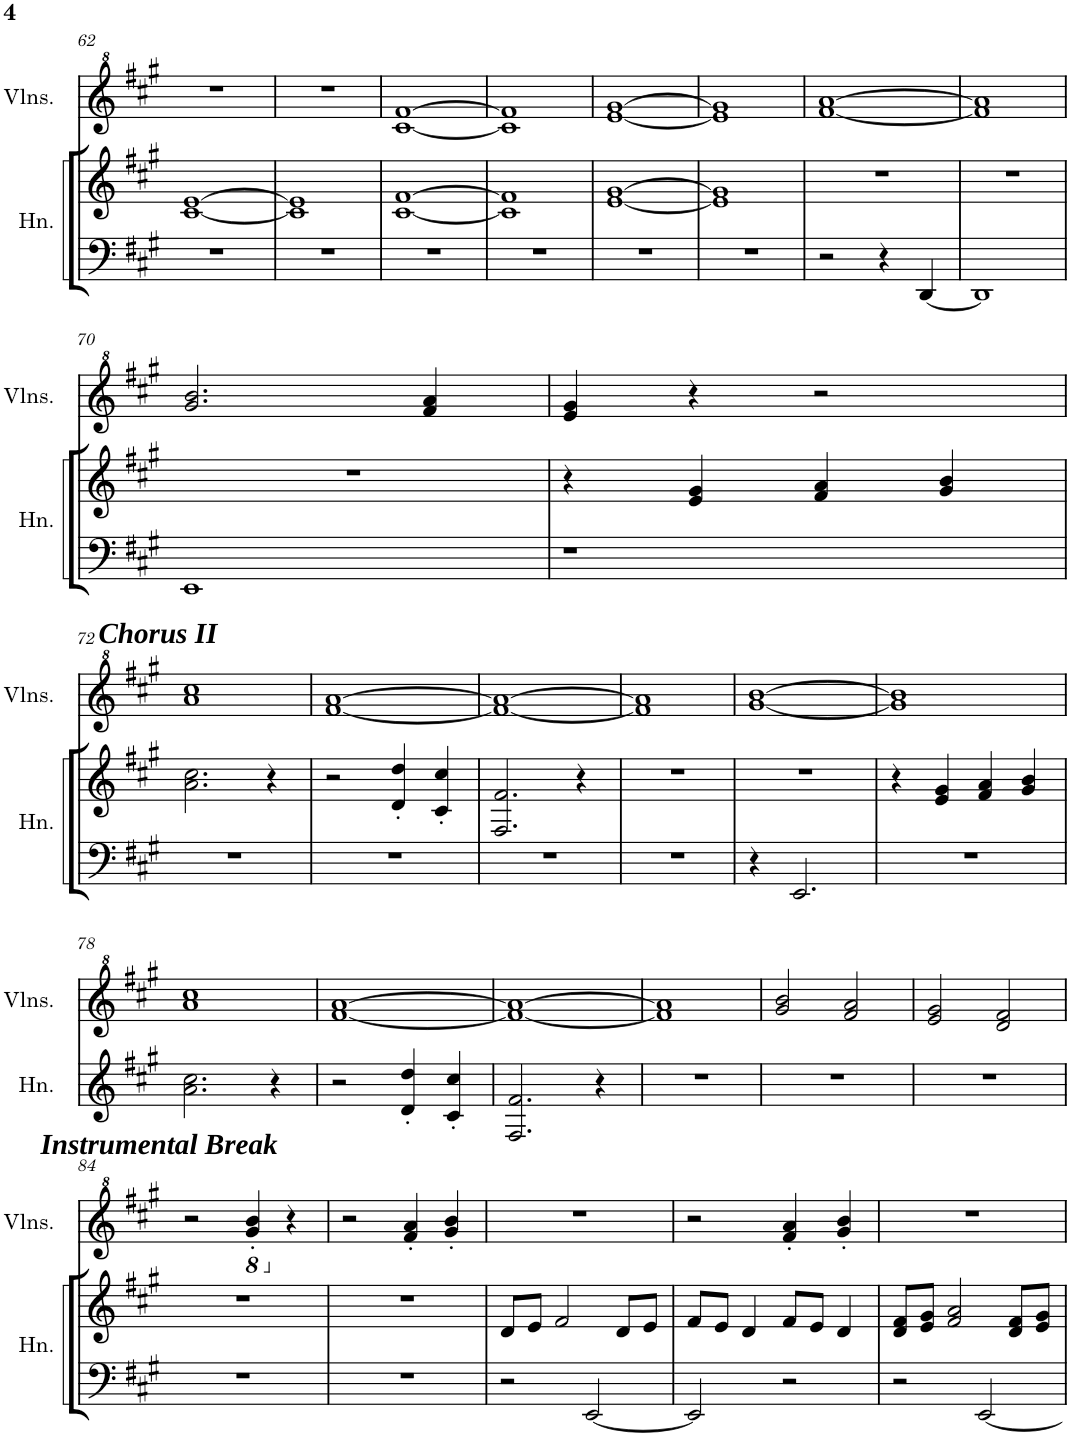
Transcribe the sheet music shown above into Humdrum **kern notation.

**kern	**kern	**kern
*part2	*part2	*part1
*staff3	*staff2	*staff1
*I"Horn	*	*I"Violins
*I'Hn.	*	*I'Vlns.
!!LO:PB:g=z
*clefF4	*clefG2	*clefG^2
*Trd4c7	*Trd4c7	*
*k[f#c#g#]	*k[f#c#g#]	*k[f#c#g#]
*M4/4	*M4/4	*M4/4
=62	=62	=62
1r	[1c# [1e	1r
=63	=63	=63
1r	1c#] 1e]	1r
=64	=64	=64
1r	[1c# [1f#	[1cc# [1ff#
=65	=65	=65
1r	1c#] 1f#]	1cc#] 1ff#]
=66	=66	=66
1r	[1e [1g#	[1ee [1gg#
=67	=67	=67
1r	1e] 1g#]	1ee] 1gg#]
=68	=68	=68
2r	1r	[1ff# [1aa
4r	.	.
[4DD/	.	.
=69	=69	=69
1DD]	1r	1ff#] 1aa]
!!LO:LB:g=z
=70	=70	=70
1EE	1r	2.gg#/ 2.bb/
.	.	4ff#/ 4aa/
=71	=71	=71
1r	4r	4ee/ 4gg#/
.	4e/ 4g#/	4r
.	4f#/ 4a/	2r
.	4g#/ 4b/	.
!!LO:LB:g=z
!!LO:REH:place=s1:a:Bi:enc=none:fs=14:t=Chorus II
=72	=72	=72
1r	2.a\ 2.cc#\	1aa 1ccc#
.	4r	.
=73	=73	=73
1r	2r	[1ff# [1aa
.	4d/' 4dd/'	.
.	4c#/' 4cc#/'	.
=74	=74	=74
1r	2.F#/ 2.f#/	1ff#_ 1aa_
.	4r	.
=75	=75	=75
1r	1r	1ff#] 1aa]
=76	=76	=76
4r	1r	[1gg# [1bb
2.EE/	.	.
=77	=77	=77
1r	4r	1gg#] 1bb]
.	4e/ 4g#/	.
.	4f#/ 4a/	.
.	4g#/ 4b/	.
!!LO:LB:g=z
=78	=78	=78
1r	2.a\ 2.cc#\	1aa 1ccc#
.	4r	.
=79	=79	=79
1r	2r	[1ff# [1aa
.	4d/' 4dd/'	.
.	4c#/' 4cc#/'	.
=80	=80	=80
1r	2.F#/ 2.f#/	1ff#_ 1aa_
.	4r	.
=81	=81	=81
1r	1r	1ff#] 1aa]
=82	=82	=82
1r	1r	2gg#/ 2bb/
.	.	2ff#/ 2aa/
=83	=83	=83
1r	1r	2ee/ 2gg#/
.	.	2dd/ 2ff#/
!!LO:LB:g=z
!!LO:REH:place=s1:a:Bi:enc=none:fs=14:t=Instrumental Break
=84	=84	=84
1r	1r	2r
*	*	*8ba
.	.	4g#/' 4b/'
*	*	*X8ba
.	.	4r
=85	=85	=85
1r	1r	2r
.	.	4ff#/' 4aa/'
.	.	4gg#/' 4bb/'
=86	=86	=86
2r	8d/L	1r
.	8e/J	.
.	2f#/	.
[2EE/	.	.
.	8d/L	.
.	8e/J	.
=87	=87	=87
2EE/]	8f#/L	2r
.	8e/J	.
.	4d/	.
2r	8f#/L	4ff#/' 4aa/'
.	8e/J	.
.	4d/	4gg#/' 4bb/'
=88	=88	=88
2r	8d/ 8f#/L	1r
.	8e/ 8g#/J	.
.	2f#/ 2a/	.
[2EE/	.	.
.	8d/ 8f#/L	.
.	8e/ 8g#/J	.
=	=	=
*-	*-	*-
